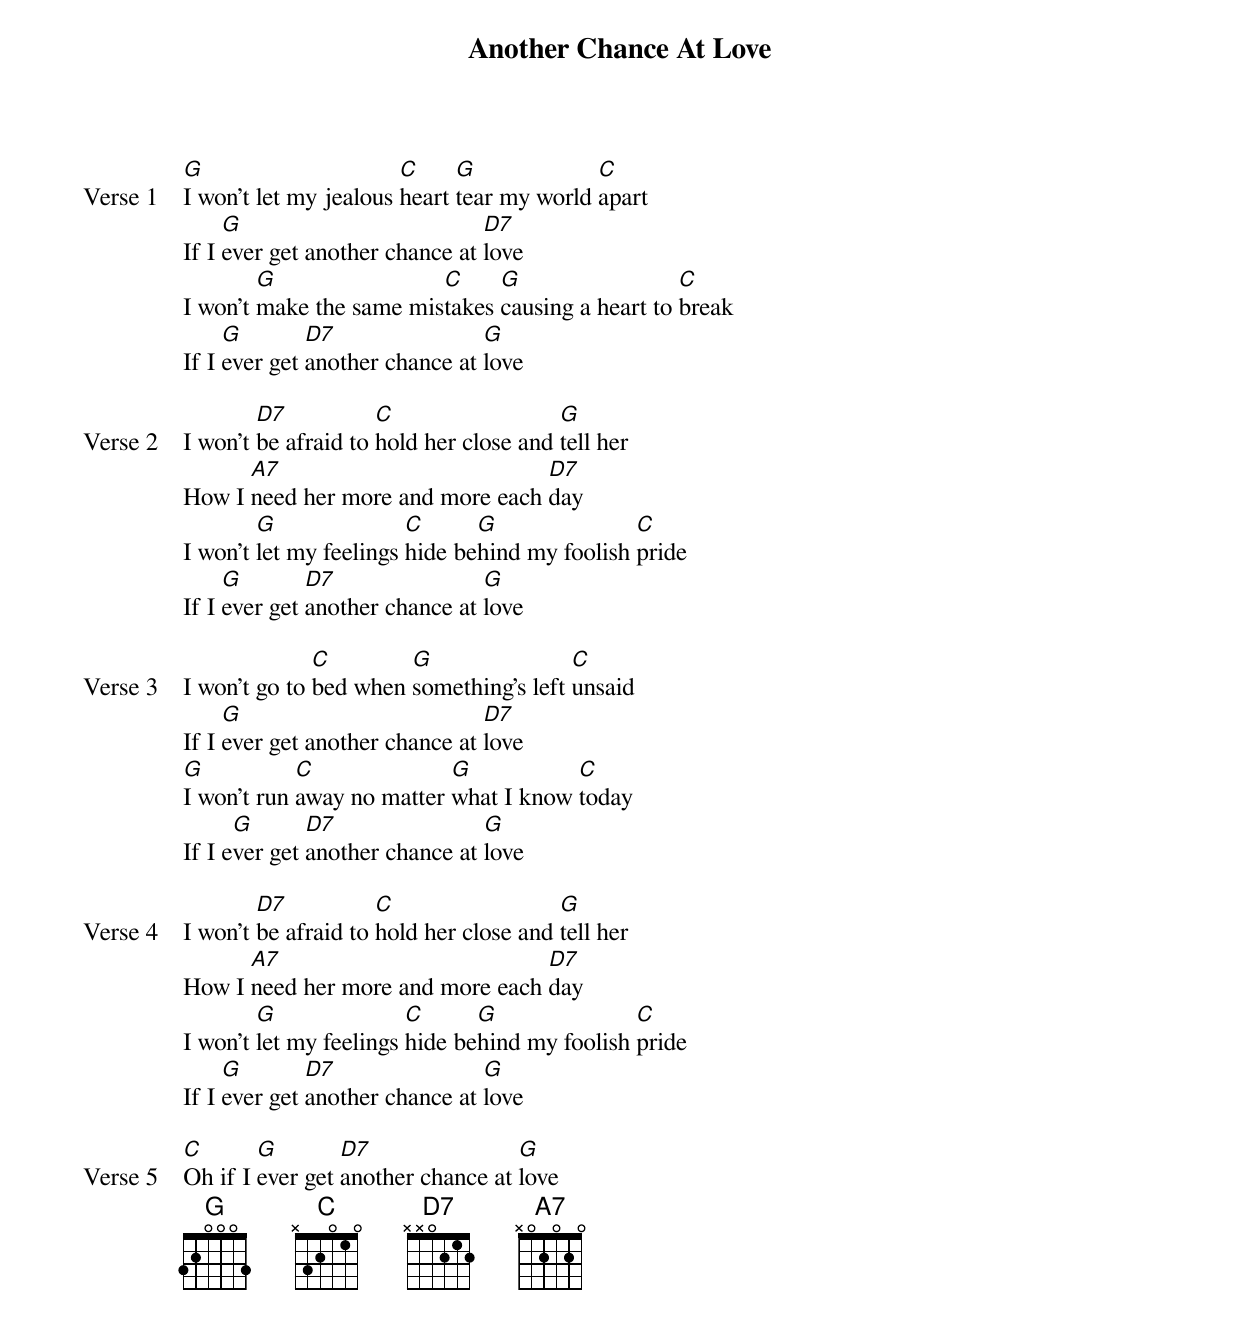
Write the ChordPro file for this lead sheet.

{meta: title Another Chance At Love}
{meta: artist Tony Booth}
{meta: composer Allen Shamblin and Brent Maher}

{start_of_verse: Verse 1}
[G]I won't let my jealous [C]heart [G]tear my world [C]apart
If I [G]ever get another chance at [D7]love
I won't [G]make the same mis[C]takes [G]causing a heart to [C]break
If I [G]ever get [D7]another chance at [G]love
{end_of_verse}

{start_of_verse: Verse 2}
I won't [D7]be afraid to [C]hold her close and [G]tell her
How I [A7]need her more and more each [D7]day
I won't [G]let my feelings [C]hide be[G]hind my foolish [C]pride
If I [G]ever get [D7]another chance at [G]love
{end_of_verse}

{start_of_verse: Verse 3}
I won't go to [C]bed when [G]something's left [C]unsaid
If I [G]ever get another chance at [D7]love
[G]I won't run [C]away no matter [G]what I know [C]today
If I e[G]ver get [D7]another chance at [G]love
{end_of_verse}

{start_of_verse: Verse 4}
I won't [D7]be afraid to [C]hold her close and [G]tell her
How I [A7]need her more and more each [D7]day
I won't [G]let my feelings [C]hide be[G]hind my foolish [C]pride
If I [G]ever get [D7]another chance at [G]love
{end_of_verse}

{start_of_verse: Verse 5}
[C]Oh if I [G]ever get [D7]another chance at [G]love
{end_of_verse}
